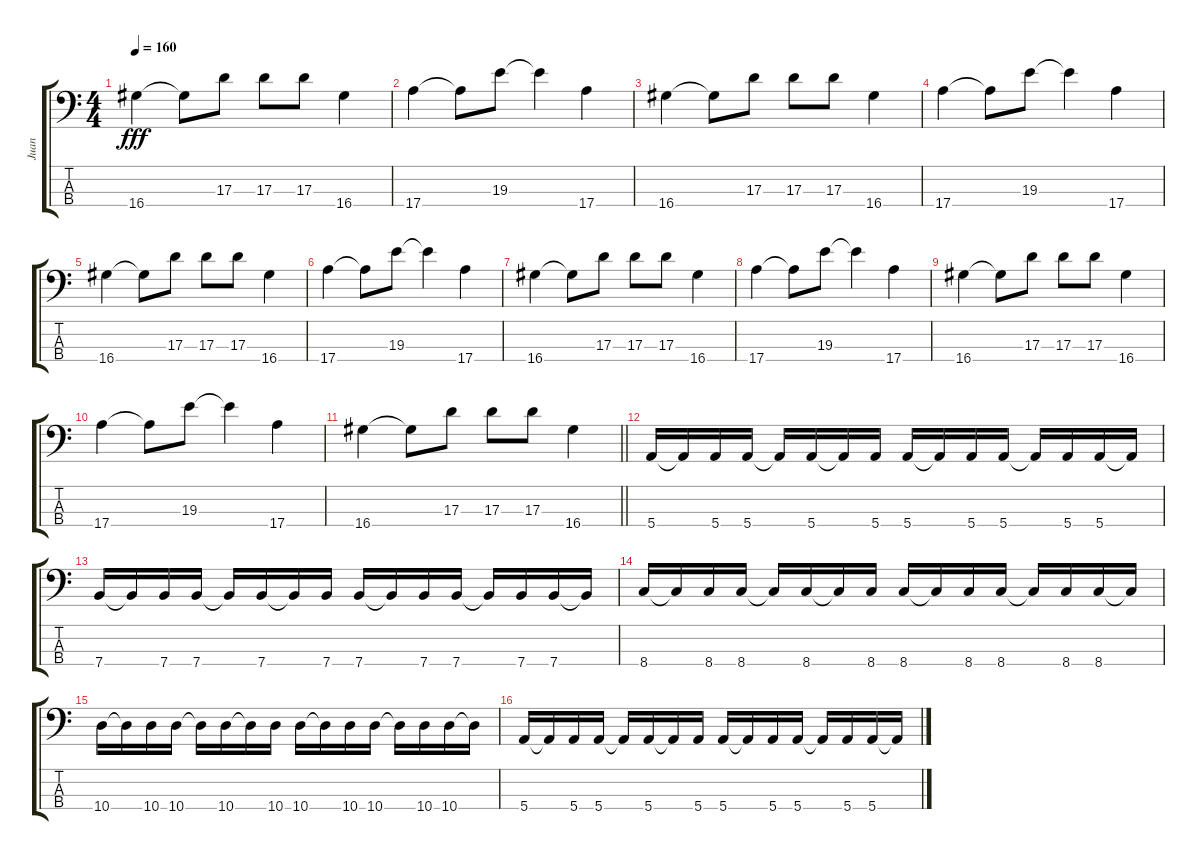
\track ("Juan" "Juan") {instrument electricbassfinger}
\staff {score tabs}
\tuning (G2 D2 A1 E1) {hide}
\ts (4 4)
\tempo 160
\clef f4
\ks c
16.4.4{dy fff} 16.4{t}.8 17.3.8 17.3.8 17.3.8 16.4.4 |
17.4.4 17.4{t}.8 19.3.8 19.3{t}.4 17.4.4 |
16.4.4 16.4{t}.8 17.3.8 17.3.8 17.3.8 16.4.4 |
17.4.4 17.4{t}.8 19.3.8 19.3{t}.4 17.4.4 |
16.4.4 16.4{t}.8 17.3.8 17.3.8 17.3.8 16.4.4 |
17.4.4 17.4{t}.8 19.3.8 19.3{t}.4 17.4.4 |
16.4.4 16.4{t}.8 17.3.8 17.3.8 17.3.8 16.4.4 |
17.4.4 17.4{t}.8 19.3.8 19.3{t}.4 17.4.4 |
16.4.4 16.4{t}.8 17.3.8 17.3.8 17.3.8 16.4.4 |
17.4.4 17.4{t}.8 19.3.8 19.3{t}.4 17.4.4 |
\barLineRight lightlight
16.4.4 16.4{t}.8 17.3.8 17.3.8 17.3.8 16.4.4 |
5.4.16 5.4{t}.16 5.4.16 5.4.16 5.4{t}.16 5.4.16 5.4{t}.16 5.4.16 5.4.16 5.4{t}.16 5.4.16 5.4.16 5.4{t}.16 5.4.16 5.4.16 5.4{t}.16 |
7.4.16 7.4{t}.16 7.4.16 7.4.16 7.4{t}.16 7.4.16 7.4{t}.16 7.4.16 7.4.16 7.4{t}.16 7.4.16 7.4.16 7.4{t}.16 7.4.16 7.4.16 7.4{t}.16 |
8.4.16 8.4{t}.16 8.4.16 8.4.16 8.4{t}.16 8.4.16 8.4{t}.16 8.4.16 8.4.16 8.4{t}.16 8.4.16 8.4.16 8.4{t}.16 8.4.16 8.4.16 8.4{t}.16 |
10.4.16 10.4{t}.16 10.4.16 10.4.16 10.4{t}.16 10.4.16 10.4{t}.16 10.4.16 10.4.16 10.4{t}.16 10.4.16 10.4.16 10.4{t}.16 10.4.16 10.4.16 10.4{t}.16 |
5.4.16 5.4{t}.16 5.4.16 5.4.16 5.4{t}.16 5.4.16 5.4{t}.16 5.4.16 5.4.16 5.4{t}.16 5.4.16 5.4.16 5.4{t}.16 5.4.16 5.4.16 5.4{t}.16
